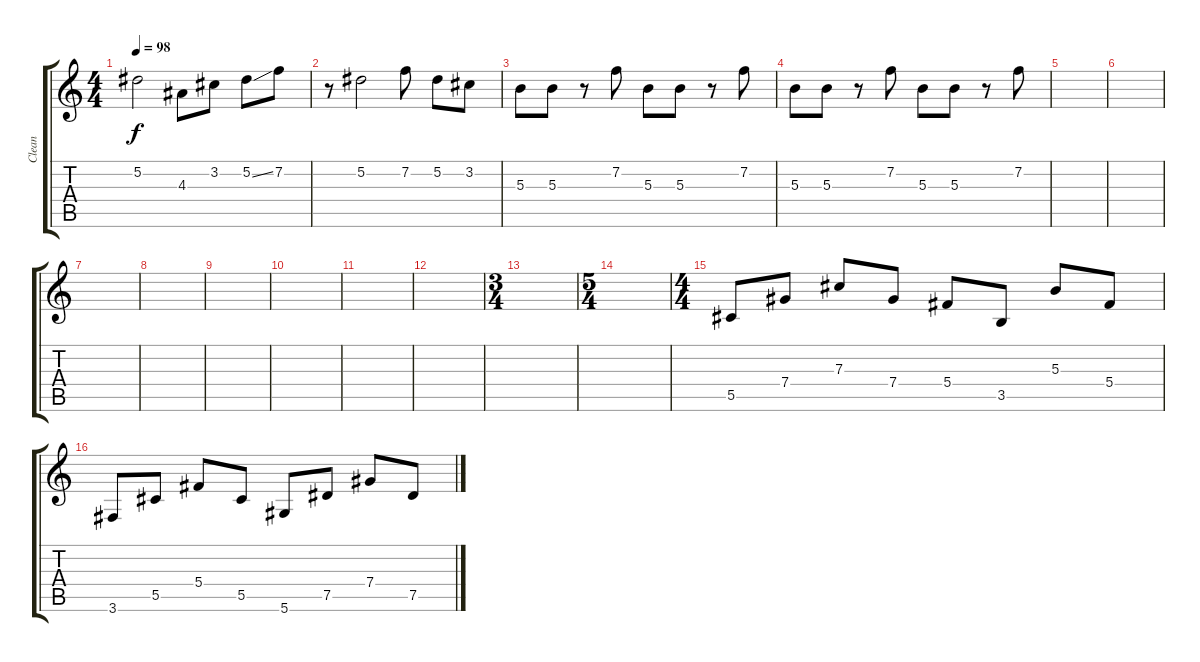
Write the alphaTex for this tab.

\track ("Clean" "Clean") {instrument electricguitarclean}
\staff {score tabs}
\tuning (Eb4 Bb3 Gb3 Db3 Ab2 Eb2) {hide}
\ts (4 4)
\tempo 98
\clef g2
\ks c
5.2.2{dy f} 4.3.8 3.2.8 5.2{ss}.8 7.2.8 |
r.8 5.2.2 7.2.8 5.2.8 3.2.8 |
5.3.8 5.3.8 r.8 7.2.8 5.3.8 5.3.8 r.8 7.2.8 |
5.3.8 5.3.8 r.8 7.2.8 5.3.8 5.3.8 r.8 7.2.8 |
|
|
|
|
|
|
|
|
\ts (3 4)
|
\ts (5 4)
|
\ts (4 4)
5.5.8 7.4.8 7.3.8 7.4.8 5.4.8 3.5.8 5.3.8 5.4.8 |
3.6.8 5.5.8 5.4.8 5.5.8 5.6.8 7.5.8 7.4.8 7.5.8
